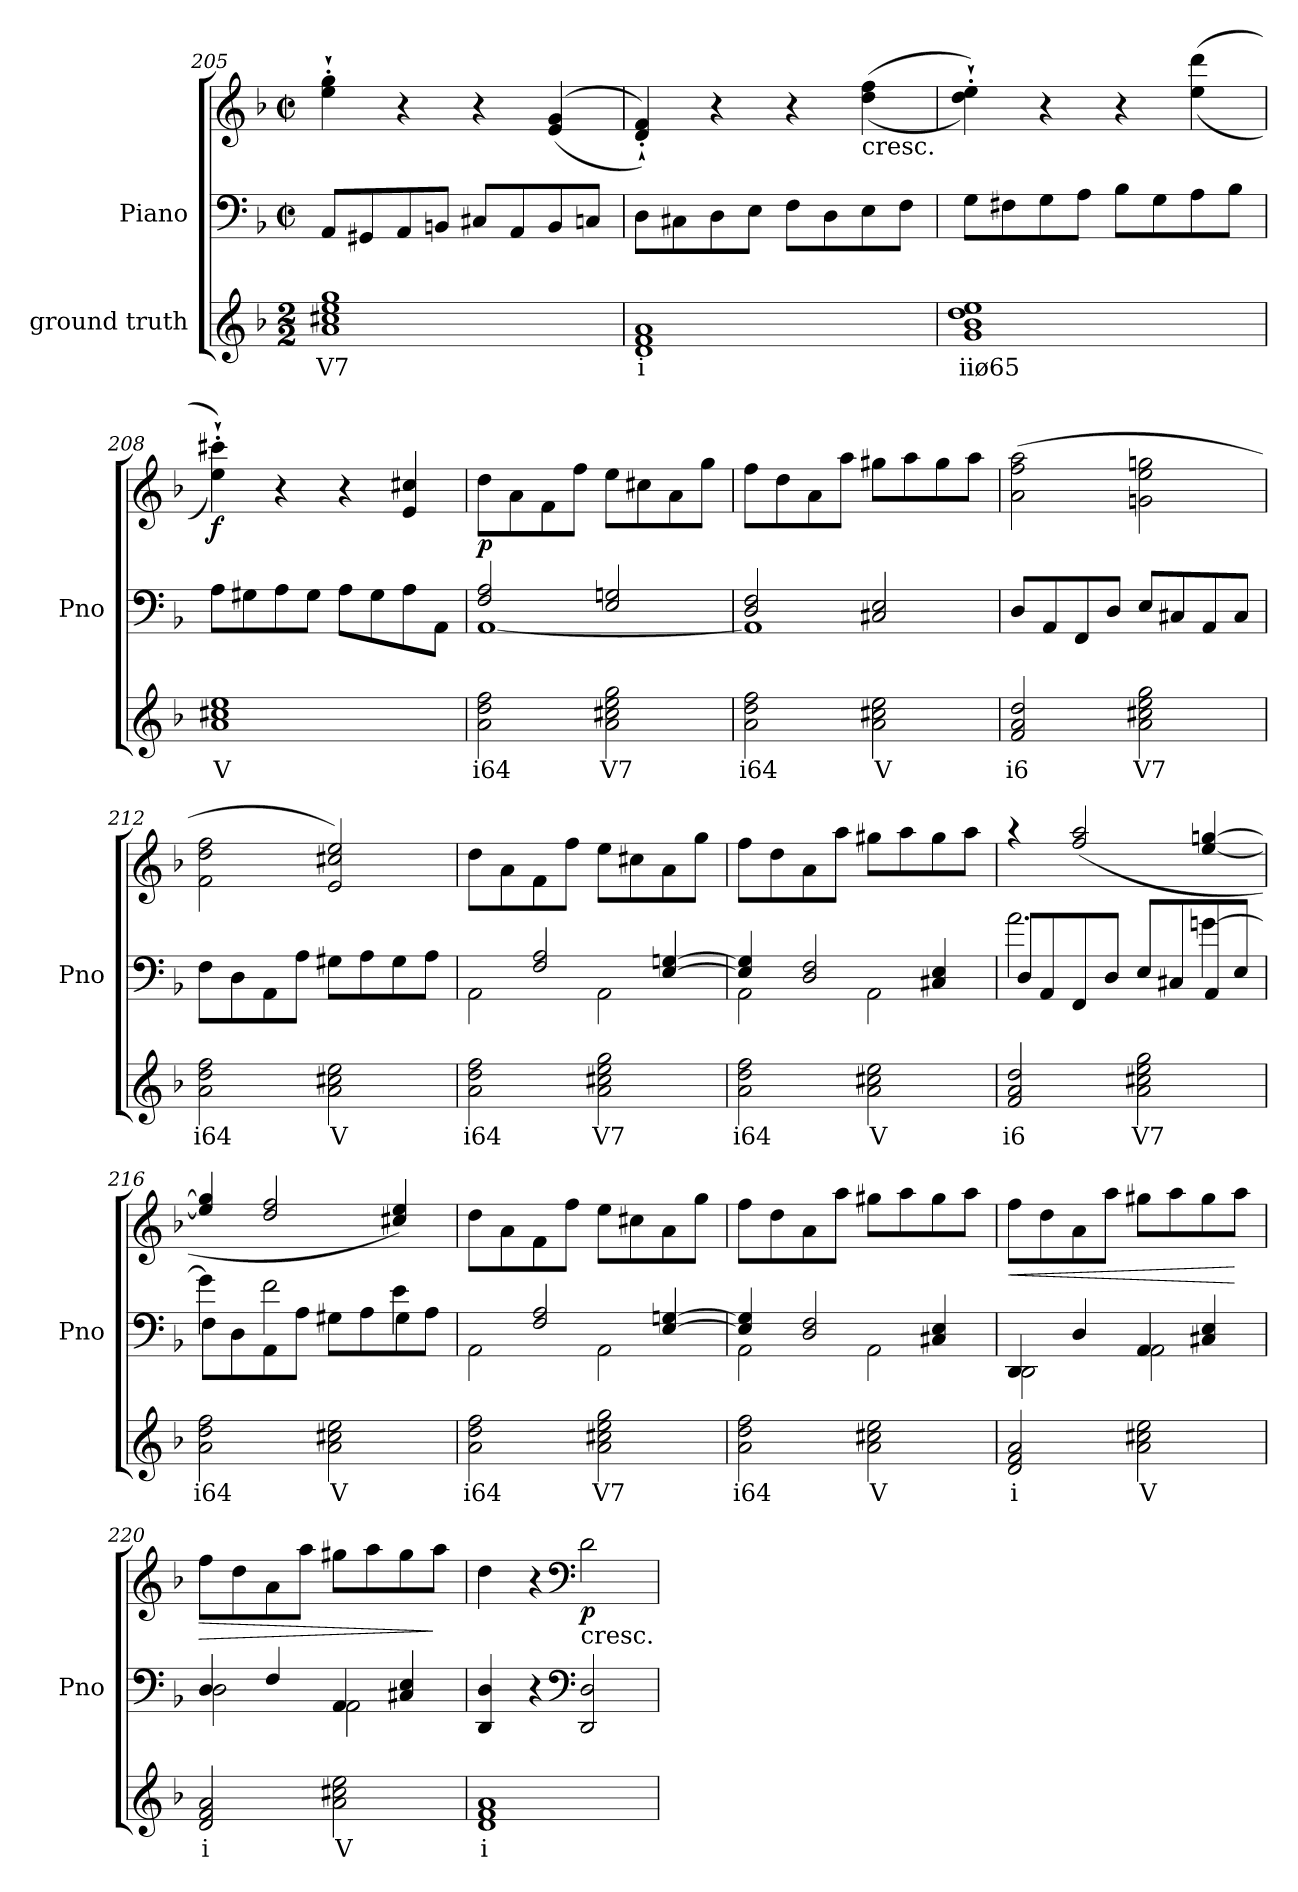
**kern	**text	**kern	**kern	**dynam
*part2	*part2	*part1	*part1	*part1
*staff3	*staff3	*staff2	*staff1	*staff1/2
*I"ground truth	*	*I"Piano	*	*
*	*	*I'Pno	*	*
*	*	*clefF4	*clefG2	*
*k[b-]	*	*k[b-]	*k[b-]	*
*d:	*	*F:	*F:	*
*M2/2	*	*M2/2	*M2/2	*
*	*	*met(c|)	*met(c|)	*
=205	=205	=205	=205	=205
1a 1cc#X 1ee 1gg	V7	8AA/L	4ee\'` 4gg\'`	.
.	.	8GG#X/	.	.
.	.	8AA/	4r	.
.	.	8BBn/J	.	.
.	.	8C#X/L	4r	.
.	.	8AA/	.	.
.	.	8BB/	(<(<4e/ 4g/	.
.	.	8Cn/J	.	.
=206	=206	=206	=206	=206
1d 1f 1a	i	8D\L	4d/'` 4f/'`))	.
.	.	8C#X\	.	.
.	.	8D\	4r	.
.	.	8E\J	.	.
.	.	8F\L	4r	.
.	.	8D\	.	.
!	!	!	!LO:TX:b:t=cresc.	!
.	.	8E\	(>(>4dd\ 4ff\	.
.	.	8F\J	.	.
=207	=207	=207	=207	=207
1g 1b- 1dd 1ee	iiø65	8G\L	4dd\'` 4ee\'`))	.
.	.	8F#X\	.	.
.	.	8G\	4r	.
.	.	8A\J	.	.
.	.	8B-\L	4r	.
.	.	8G\	.	.
.	.	8A\	(>(>4ee\ 4ddd\	.
.	.	8B-\J	.	.
!!LO:LB:g=z
=208	=208	=208	=208	=208
!	!	!	!	!LO:DY:b
1a 1cc#X 1ee	V	8A\L	4ee\'` 4ccc#X\'`))	f
.	.	8G#X\	.	.
.	.	8A\	4r	.
.	.	8G#\J	.	.
.	.	8A\L	4r	.
.	.	8G#\	.	.
.	.	8A\	4e/ 4cc#X/	.
.	.	8AA\J	.	.
=209	=209	=209	=209	=209
*	*	*^	*	*
!	!	!	!	!	!LO:DY:b
2a 2dd 2ff	i64	2F/ 2A/	[1AA	8dd\L	p
.	.	.	.	8a\	.
.	.	.	.	8f\	.
.	.	.	.	8ff\J	.
2a 2cc#X 2ee 2gg	V7	2E/ 2Gn/	.	8ee\L	.
.	.	.	.	8cc#X\	.
.	.	.	.	8a\	.
.	.	.	.	8gg\J	.
=210	=210	=210	=210	=210	=210
2a 2dd 2ff	i64	2D/ 2F/	1AA]	8ff\L	.
.	.	.	.	8dd\	.
.	.	.	.	8a\	.
.	.	.	.	8aa\J	.
2a 2cc#X 2ee	V	2C#X/ 2E/	.	8gg#X\L	.
.	.	.	.	8aa\	.
.	.	.	.	8gg#\	.
.	.	.	.	8aa\J	.
*	*	*v	*v	*	*
=211	=211	=211	=211	=211
2f 2a 2dd	i6	8D/L	(>2a\ 2ff\ 2aa\	.
.	.	8AA/	.	.
.	.	8FF/	.	.
.	.	8D/J	.	.
2a 2cc#X 2ee 2gg	V7	8E/L	2gn\ 2ee\ 2ggn\	.
.	.	8C#X/	.	.
.	.	8AA/	.	.
.	.	8C#/J	.	.
=212	=212	=212	=212	=212
2a 2dd 2ff	i64	8F\L	2f\ 2dd\ 2ff\	.
.	.	8D\	.	.
.	.	8AA\	.	.
.	.	8A\J	.	.
2a 2cc#X 2ee	V	8G#X\L	2e/ 2cc#X/ 2ee/)	.
.	.	8A\	.	.
.	.	8G#\	.	.
.	.	8A\J	.	.
!!LO:LB:g=z
=213	=213	=213	=213	=213
*	*	*^	*	*
2a 2dd 2ff	i64	4ryy	2AA\	8dd\L	.
.	.	.	.	8a\	.
.	.	2F/ 2A/	.	8f\	.
.	.	.	.	8ff\J	.
2a 2cc#X 2ee 2gg	V7	.	2AA\	8ee\L	.
.	.	.	.	8cc#X\	.
.	.	[4E/ [4Gn/	.	8a\	.
.	.	.	.	8gg\J	.
=214	=214	=214	=214	=214	=214
2a 2dd 2ff	i64	4E/] 4G/]	2AA\	8ff\L	.
.	.	.	.	8dd\	.
.	.	2D/ 2F/	.	8a\	.
.	.	.	.	8aa\J	.
2a 2cc#X 2ee	V	.	2AA\	8gg#X\L	.
.	.	.	.	8aa\	.
.	.	4C#X/ 4E/	.	8gg#\	.
.	.	.	.	8aa\J	.
=215	=215	=215	=215	=215	=215
2f 2a 2dd	i6	2.a\	8D/L	4raa	.
.	.	.	8AA/	.	.
.	.	.	8FF/	(>2ff/ 2aa/	.
.	.	.	8D/J	.	.
2a 2cc#X 2ee 2gg	V7	.	8E/L	.	.
.	.	.	8C#X/	.	.
.	.	[4gn\	8AA/	[4ee/ [4ggn/	.
.	.	.	8E/J	.	.
=216	=216	=216	=216	=216	=216
2a 2dd 2ff	i64	4g\]	8F\L	4ee/] 4gg/]	.
.	.	.	8D\	.	.
.	.	2f\	8AA\	2dd/ 2ff/	.
.	.	.	8A\J	.	.
2a 2cc#X 2ee	V	.	8G#X\L	.	.
.	.	.	8A\	.	.
.	.	4e\	8G#\	4cc#X/ 4ee/)	.
.	.	.	8A\J	.	.
!!LO:LB:g=z
=217	=217	=217	=217	=217	=217
2a 2dd 2ff	i64	4ryy	2AA\	8dd\L	.
.	.	.	.	8a\	.
.	.	2F/ 2A/	.	8f\	.
.	.	.	.	8ff\J	.
2a 2cc#X 2ee 2gg	V7	.	2AA\	8ee\L	.
.	.	.	.	8cc#X\	.
.	.	[4E/ [4Gn/	.	8a\	.
.	.	.	.	8gg\J	.
=218	=218	=218	=218	=218	=218
2a 2dd 2ff	i64	4E/] 4G/]	2AA\	8ff\L	.
.	.	.	.	8dd\	.
.	.	2D/ 2F/	.	8a\	.
.	.	.	.	8aa\J	.
2a 2cc#X 2ee	V	.	2AA\	8gg#X\L	.
.	.	.	.	8aa\	.
.	.	4C#X/ 4E/	.	8gg#\	.
.	.	.	.	8aa\J	.
=219	=219	=219	=219	=219	=219
!	!	!	!	!	!LO:HP:b
2d 2f 2a	i	4DD/	2DD\	8ff\L	<
.	.	.	.	8dd\	.
.	.	4D/	.	8a\	.
.	.	.	.	8aa\J	.
2a 2cc#X 2ee	V	4AA/	2AA\	8gg#X\L	.
.	.	.	.	8aa\	.
.	.	4C#X/ 4E/	.	8gg#\	.
.	.	.	.	8aa\J	[
=220	=220	=220	=220	=220	=220
!	!	!	!	!	!LO:HP:b
2d 2f 2a	i	4D/	2D\	8ff\L	>
.	.	.	.	8dd\	.
.	.	4F/	.	8a\	.
.	.	.	.	8aa\J	.
2a 2cc#X 2ee	V	4AA/	2AA\	8gg#X\L	.
.	.	.	.	8aa\	.
.	.	4C#X/ 4E/	.	8gg#\	.
.	.	.	.	8aa\J	]
*	*	*v	*v	*	*
!!LO:LB:g=z
=221	=221	=221	=221	=221
1d 1f 1a	i	4DD/ 4D/	4dd\	.
.	.	4r	4r	.
*	*	*clefF4	*clefF4	*
!	!	!	!LO:TX:b:t=cresc.	!
!	!	!	!	!LO:DY:b
.	.	2DD/ 2D/	2d\	p
=	=	=	=	=
*-	*-	*-	*-	*-
